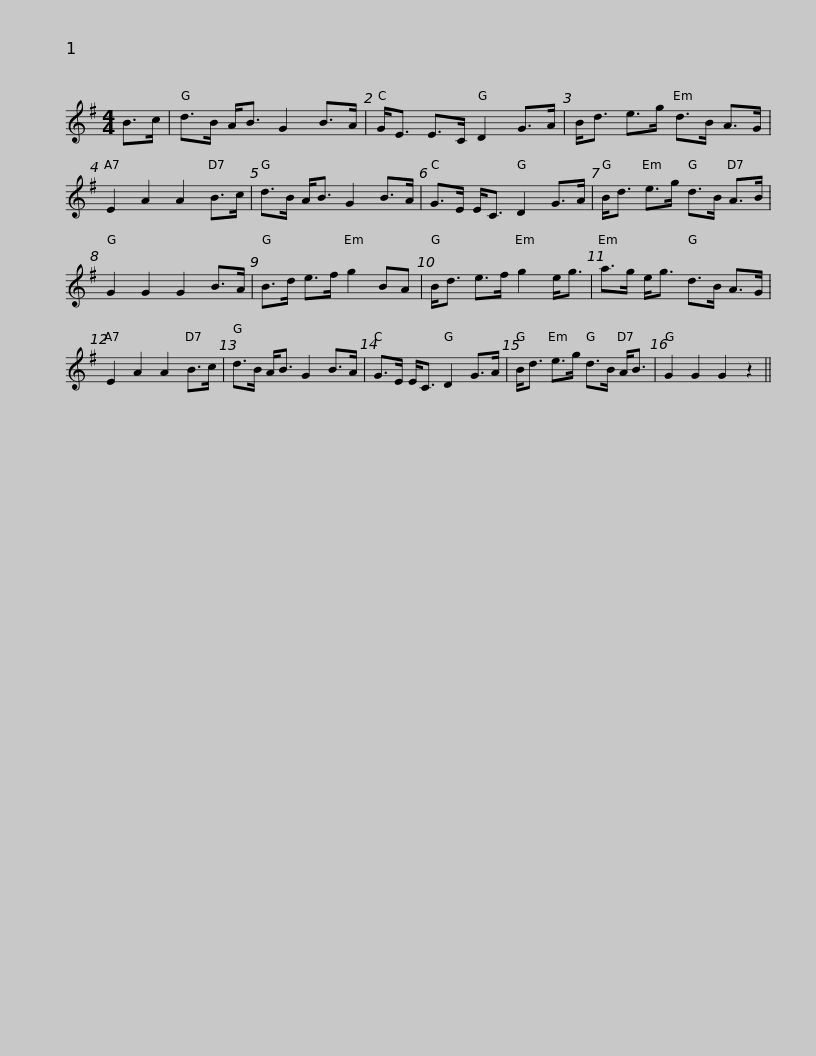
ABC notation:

X:1
L:1/8
M:4/4
I:linebreak $
K:G
V:1 treble
V:1
 B>c | d>B A<B G2 B>A | G<E E>C D2 G>A | B<d e>g d>B A>G | E2 A2 A2 B>c | %5
 d>B A<B G2 B>A |$ G>E E<C D2 G>A | B<d e>g d>B A>B | G2 G2 G2 B>A | B>d e>f g2 BA | %10
 B<d e>f g2 e<g |$ a>g e<g d>B A>G | E2 A2 A2 B>c | d>B A<B G2 B>A | G>E E<C D2 G>A | %15
 B<d e>g d>B A<B |$ G2 G2 G2 z2 || %17
